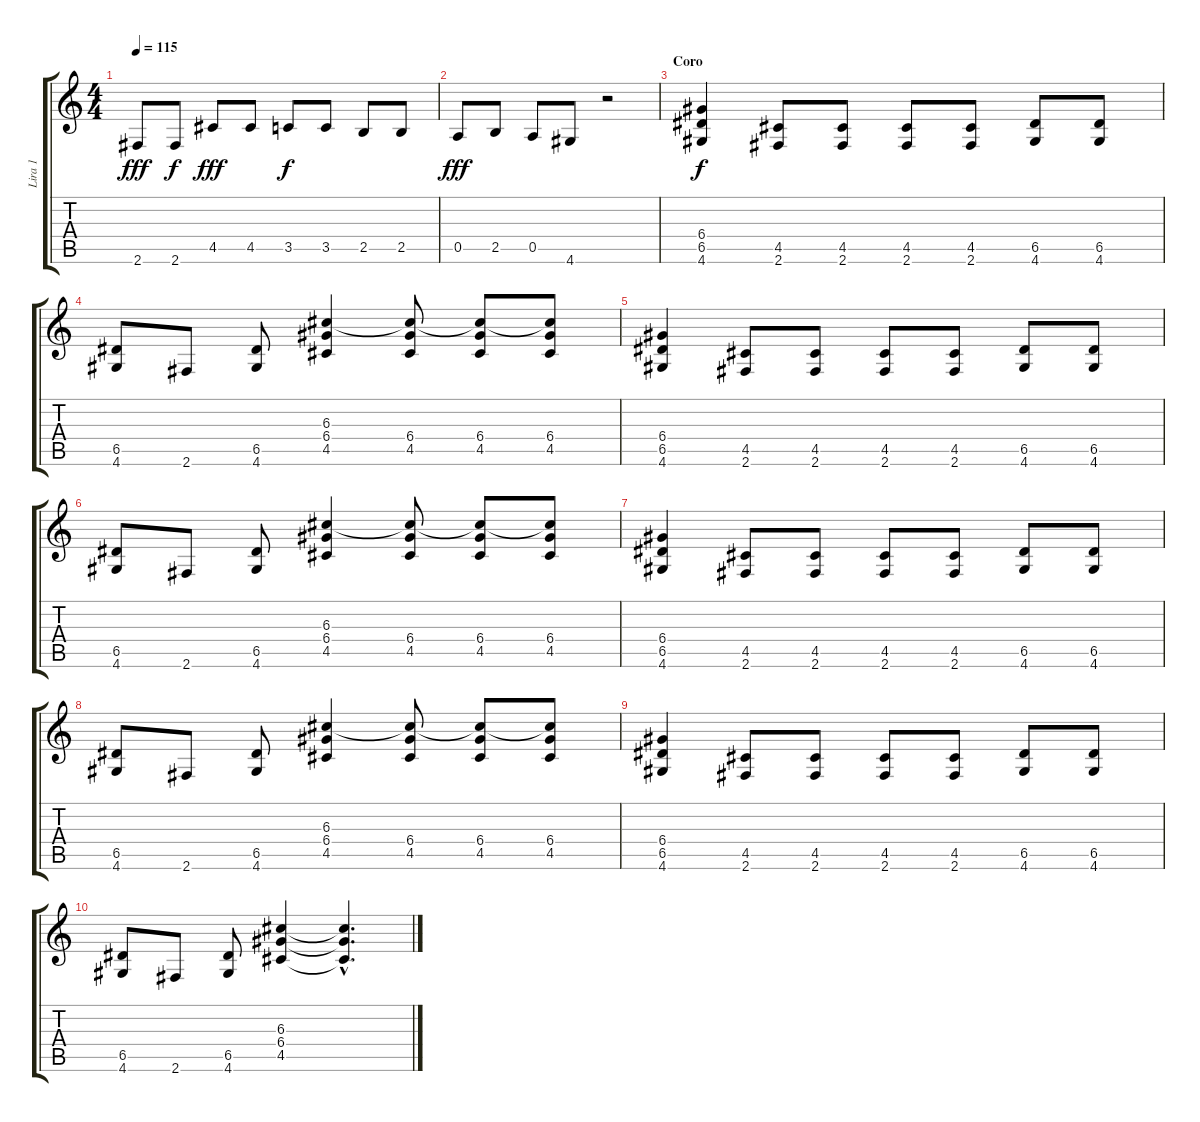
\track ("Lira 1" "Lira 1") {instrument distortionguitar}
\staff {score tabs}
\tuning (E4 B3 G3 D3 A2 E2) {hide}
\ts (4 4)
\tempo 115
\clef g2
\ks c
2.6.8{dy fff} 2.6.8{dy f} 4.5.8{dy fff} 4.5.8 3.5.8{dy f} 3.5.8 2.5.8 2.5.8 |
0.5.8{dy fff} 2.5.8 0.5.8 4.6.8 r.2 |
\section ("" "Coro")
(6.4 6.5 4.6).4{dy f} (4.5 2.6).8 (4.5 2.6).8 (4.5 2.6).8 (4.5 2.6).8 (6.5 4.6).8 (6.5 4.6).8 |
(6.5 4.6).8 2.6.8 (6.5 4.6).8 (6.3 6.4 4.5).4 (6.3{t} 6.4 4.5).8 (6.3{t} 6.4 4.5).8 (6.3{t} 6.4 4.5).8 |
(6.4 6.5 4.6).4 (4.5 2.6).8 (4.5 2.6).8 (4.5 2.6).8 (4.5 2.6).8 (6.5 4.6).8 (6.5 4.6).8 |
(6.5 4.6).8 2.6.8 (6.5 4.6).8 (6.3 6.4 4.5).4 (6.3{t} 6.4 4.5).8 (6.3{t} 6.4 4.5).8 (6.3{t} 6.4 4.5).8 |
(6.4 6.5 4.6).4 (4.5 2.6).8 (4.5 2.6).8 (4.5 2.6).8 (4.5 2.6).8 (6.5 4.6).8 (6.5 4.6).8 |
(6.5 4.6).8 2.6.8 (6.5 4.6).8 (6.3 6.4 4.5).4 (6.3{t} 6.4 4.5).8 (6.3{t} 6.4 4.5).8 (6.3{t} 6.4 4.5).8 |
(6.4 6.5 4.6).4 (4.5 2.6).8 (4.5 2.6).8 (4.5 2.6).8 (4.5 2.6).8 (6.5 4.6).8 (6.5 4.6).8 |
(6.5 4.6).8 2.6.8 (6.5 4.6).8 (6.3 6.4 4.5).4 (6.3{hac t} 6.4{hac t} 4.5{hac t}).4{d}
